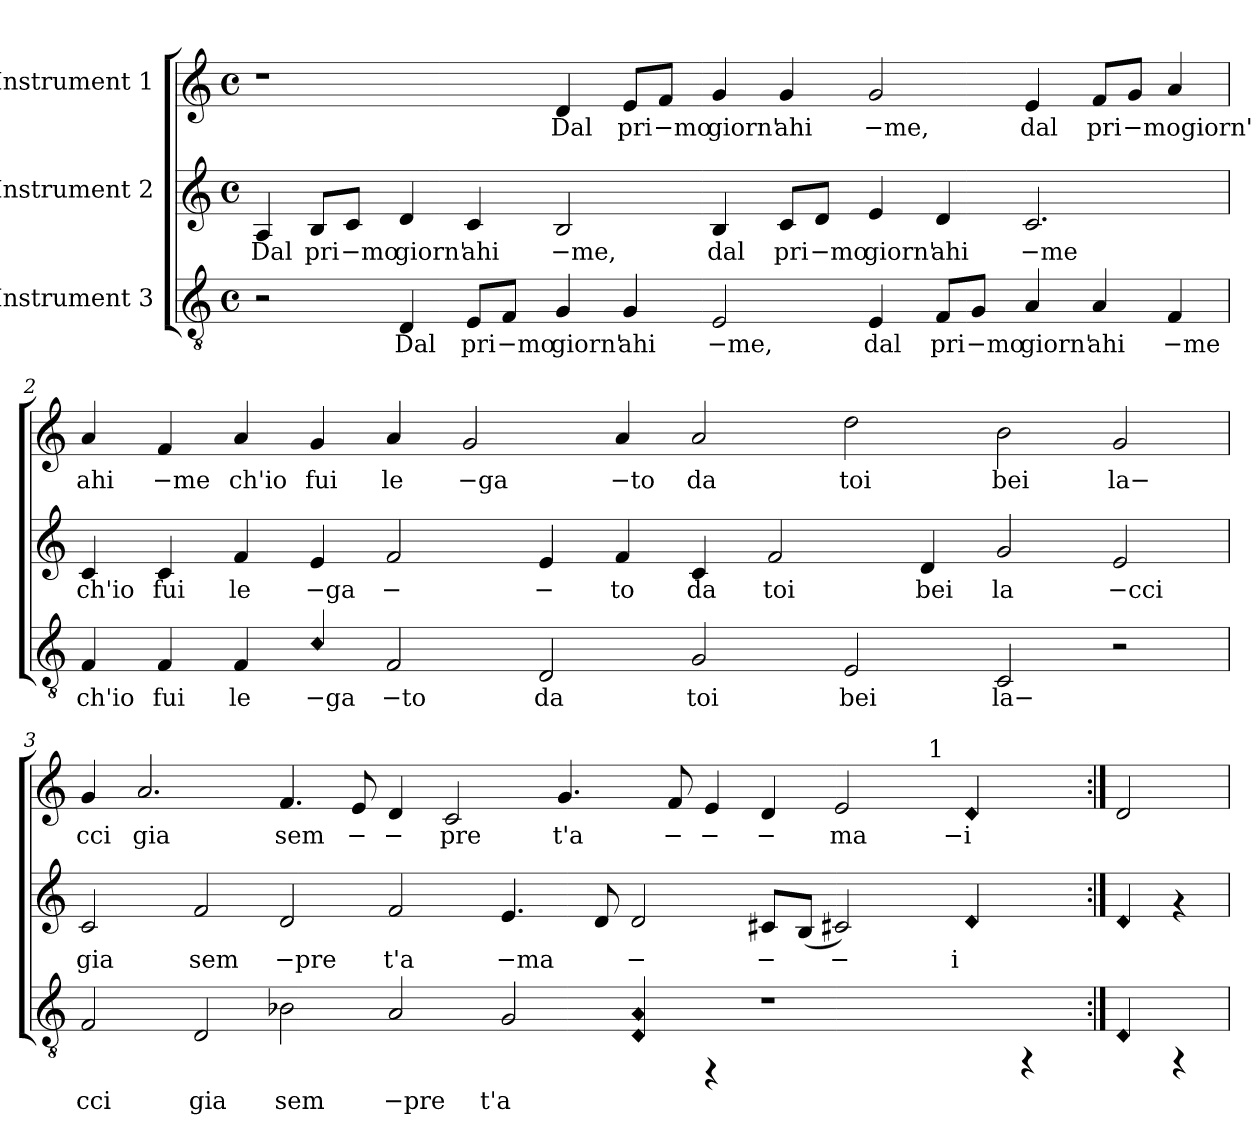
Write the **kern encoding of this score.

**kern	**text	**kern	**text	**kern	**text
*part3	*part3	*part2	*part2	*part1	*part1
*staff3	*staff3	*staff2	*staff2	*staff1	*staff1
*I"Instrument 3	*	*I"Instrument 2	*	*I"Instrument 1	*
!!LO:PB:g=z
*stria5	*	*stria5	*	*stria5	*
*clefGv2	*	*clefG2	*	*clefG2	*
*k[]	*	*k[]	*	*k[]	*
*C:	*	*C:	*	*C:	*
*M4/4	*	*M4/4	*	*M4/4	*
*met(c)	*	*met(c)	*	*met(c)	*
=1	=1	=1	=1	=1	=1
!	!	!	!LO:LY:b:cj	!	!
2r	.	4A/	Dal	1r	.
!	!	!	!LO:LY:b:cj	!	!
.	.	8B/L	pri	.	.
!	!	!	!LO:LY:b:cj	!	!
.	.	8c/J	−mo	.	.
!	!LO:LY:b:cj	!	!LO:LY:b:cj	!	!
4D/	Dal	4d/	giorn'	.	.
!	!LO:LY:b:cj	!	!LO:LY:b:cj	!	!
8E/L	pri	4c/	ahi	.	.
!	!LO:LY:b:cj	!	!	!	!
8F/J	−mo	.	.	.	.
!	!LO:LY:b:cj	!	!LO:LY:b:cj	!	!LO:LY:b:cj
4G/	giorn'	2B/	−me,	4d/	Dal
!	!LO:LY:b:cj	!	!	!	!LO:LY:b:cj
4G/	ahi	.	.	8e/L	pri
!	!	!	!	!	!LO:LY:b:cj
.	.	.	.	8f/J	−mo
!	!LO:LY:b:cj	!	!LO:LY:b:cj	!	!LO:LY:b:cj
2E/	−me,	4B/	dal	4g/	giorn'
!	!	!	!LO:LY:b:cj	!	!LO:LY:b:cj
.	.	8c/L	pri	4g/	ahi
!	!	!	!LO:LY:b:cj	!	!
.	.	8d/J	−mo	.	.
!	!LO:LY:b:cj	!	!LO:LY:b:cj	!	!LO:LY:b:cj
4E/	dal	4e/	giorn'	2g/	−me,
!	!LO:LY:b:cj	!	!LO:LY:b:cj	!	!
8F/L	pri	4d/	ahi	.	.
!	!LO:LY:b:cj	!	!	!	!
8G/J	−mo	.	.	.	.
!	!LO:LY:b:cj	!	!LO:LY:b:cj	!	!LO:LY:b:cj
4A/	giorn'	2.c/	−me	4e/	dal
!	!LO:LY:b:cj	!	!	!	!LO:LY:b:cj
4A/	ahi	.	.	8f/L	pri
!	!	!	!	!	!LO:LY:b:cj
.	.	.	.	8g/J	−mogiorn'
!	!LO:LY:b:cj	!	!	!	!LO:LY:b:cj
4F/	−me	.	.	4a/	.
!!LO:LB:g=z
=2	=2	=2	=2	=2	=2
!	!LO:LY:b:cj	!	!LO:LY:b:cj	!	!LO:LY:b:cj
4F/	ch'io	4c/	ch'io	4a/	ahi
!	!LO:LY:b:cj	!	!LO:LY:b:cj	!	!LO:LY:b:cj
4F/	fui	4c/	fui	4f/	−me
!	!LO:LY:b:cj	!	!LO:LY:b:cj	!	!LO:LY:b:cj
4F/	le	4f/	le	4a/	ch'io
!LO:N:head=diamond	!LO:LY:b:cj	!	!LO:LY:b:cj	!	!LO:LY:b:cj
4c/	−ga	4e/	−ga	4g/	fui
!	!LO:LY:b:cj	!	!LO:LY:b:cj	!	!LO:LY:b:cj
2F/	−to	2f/	−	4a/	le
!	!	!	!	!	!LO:LY:b:cj
.	.	.	.	2g/	−ga
!	!LO:LY:b:cj	!	!LO:LY:b:cj	!	!
2D/	da	4e/	−	.	.
!	!	!	!LO:LY:b:cj	!	!LO:LY:b:cj
.	.	4f/	to	4a/	−to
!	!LO:LY:b:cj	!	!LO:LY:b:cj	!	!LO:LY:b:cj
2G/	toi	4c/	da	2a/	da
!	!	!	!LO:LY:b:cj	!	!
.	.	2f/	toi	.	.
!	!LO:LY:b:cj	!	!	!	!LO:LY:b:cj
2E/	bei	.	.	2dd\	toi
!	!	!	!LO:LY:b:cj	!	!
.	.	4d/	bei	.	.
!	!LO:LY:b:cj	!	!LO:LY:b:cj	!	!LO:LY:b:cj
2C/	la−	2g/	la	2b\	bei
!	!	!	!LO:LY:b:cj	!	!LO:LY:b:cj
2r	.	2e/	−cci	2g/	la−
!!LO:PB:g=z
=3	=3	=3	=3	=3	=3
!	!LO:LY:b:cj	!	!LO:LY:b:cj	!	!LO:LY:b:cj
*	*	*	*	*^	*
2F/	cci	2c/	gia	4g/	1ryy	cci
!	!	!	!	!	!	!LO:LY:b:cj
.	.	.	.	2.a/	.	gia
!	!LO:LY:b:cj	!	!LO:LY:b:cj	!	!	!
2D/	gia	2f/	sem	.	.	.
!	!LO:LY:b:cj	!	!LO:LY:b:cj	!	!	!LO:LY:b:cj
2B-X\	sem	2d/	−pre	4.f/	1ryy	sem
!	!	!	!	!	!	!LO:LY:b:cj
.	.	.	.	8e/	.	−
!	!LO:LY:b:cj	!	!LO:LY:b:cj	!	!	!LO:LY:b:cj
2A/	−pre	2f/	t'a	4d/	.	−
!	!	!	!	!	!	!LO:LY:b:cj
.	.	.	.	2c/	.	pre
!	!LO:LY:b:cj	!	!LO:LY:b:cj	!	!	!
2G/	t'a	4.e/	−ma	.	1ryy	.
!	!	!	!	!	!	!LO:LY:b:cj
.	.	.	.	4.g/	.	t'a
!	!	!	!LO:LY:b:cj	!	!	!
.	.	8d/	.	.	.	.
!LO:N:n=1:head=diamond	!	!	!	!	!	!
!LO:N:n=2:head=diamond	!	!	!LO:LY:b:cj	!	!	!
4A/ 4D/	.	2d/	−	.	.	.
!	!	!	!	!	!	!LO:LY:b:cj
.	.	.	.	8f/	.	−
!	!	!	!	!	!	!LO:LY:b:cj
4rCC	.	.	.	4e/	.	−
!	!	!	!LO:LY:b:cj	!	!	!LO:LY:b:cj
1r	.	8c#/L	−	4d/	2ryy	−
!	!	!	!LO:LY:b:cj	!	!	!
.	.	(<8B/J	.	.	.	.
!	!	!	!LO:LY:b:cj	!	!	!LO:LY:b:cj
.	.	2c#X/)	−	2e/	.	ma
.	.	.	.	.	8ryy	.
!	!	!	!	!	!LO:TX:a:t=1	!
.	.	.	.	.	2ryy	.
!	!	!LO:N:head=diamond	!LO:LY:b:cj	!LO:N:head=diamond	!	!LO:LY:b:cj
.	.	4d/	i	4d/	.	−i
4rFF	.	4ryy	.	4ryy	.	.
.	.	.	.	.	8ryy	.
=4:|!	=4:|!	=4:|!	=4:|!	=4:|!	=4:|!	=4:|!
!LO:N:head=diamond	!LO:LY:b:cj	!LO:N:head=diamond	!LO:LY:b:cj	!	!	!LO:LY:b:cj
*	*	*	*	*v	*v	*
4D/	.	4d/	.	2d/	.
4rFF	.	4rf	.	.	.
=	=	=	=	=	=
*-	*-	*-	*-	*-	*-
